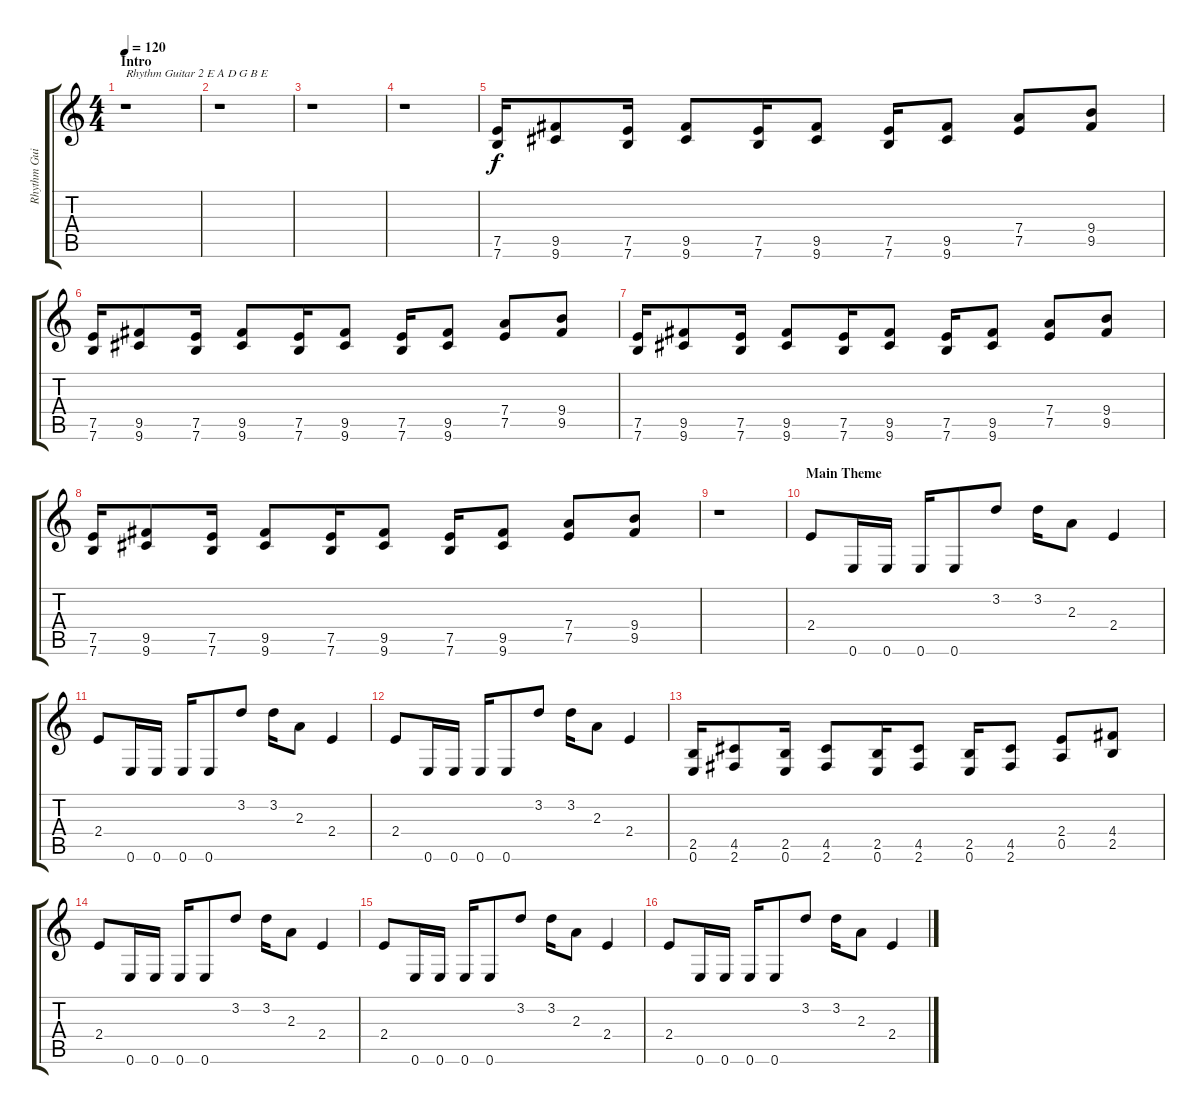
\track ("Rhythm Guitar 2" "Rhythm Gui") {instrument distortionguitar}
\staff {score tabs}
\tuning (E4 B3 G3 D3 A2 E2) {hide}
\ts (4 4)
\section ("" "Intro")
\tempo 120
\clef g2
\ks c
r.1{txt "Rhythm Guitar 2 E A D G B E" dy f instrument distortionguitar} |
r.1 |
r.1 |
r.1 |
(7.5 7.6).16 (9.5 9.6).8 (7.5 7.6).16 (9.5 9.6).8 (7.5 7.6).16 (9.5 9.6).8 (7.5 7.6).16 (9.5 9.6).8 (7.4 7.5).8 (9.4 9.5).8 |
(7.5 7.6).16 (9.5 9.6).8 (7.5 7.6).16 (9.5 9.6).8 (7.5 7.6).16 (9.5 9.6).8 (7.5 7.6).16 (9.5 9.6).8 (7.4 7.5).8 (9.4 9.5).8 |
(7.5 7.6).16 (9.5 9.6).8 (7.5 7.6).16 (9.5 9.6).8 (7.5 7.6).16 (9.5 9.6).8 (7.5 7.6).16 (9.5 9.6).8 (7.4 7.5).8 (9.4 9.5).8 |
(7.5 7.6).16 (9.5 9.6).8 (7.5 7.6).16 (9.5 9.6).8 (7.5 7.6).16 (9.5 9.6).8 (7.5 7.6).16 (9.5 9.6).8 (7.4 7.5).8 (9.4 9.5).8 |
r.1 |
\section ("" "Main Theme")
2.4.8 0.6.16 0.6.16 0.6.16 0.6.8 3.2.8 3.2.16 2.3.8 2.4.4 |
2.4.8 0.6.16 0.6.16 0.6.16 0.6.8 3.2.8 3.2.16 2.3.8 2.4.4 |
2.4.8 0.6.16 0.6.16 0.6.16 0.6.8 3.2.8 3.2.16 2.3.8 2.4.4 |
(2.5 0.6).16 (4.5 2.6).8 (2.5 0.6).16 (4.5 2.6).8 (2.5 0.6).16 (4.5 2.6).8 (2.5 0.6).16 (4.5 2.6).8 (2.4 0.5).8 (4.4 2.5).8 |
2.4.8 0.6.16 0.6.16 0.6.16 0.6.8 3.2.8 3.2.16 2.3.8 2.4.4 |
2.4.8 0.6.16 0.6.16 0.6.16 0.6.8 3.2.8 3.2.16 2.3.8 2.4.4 |
2.4.8 0.6.16 0.6.16 0.6.16 0.6.8 3.2.8 3.2.16 2.3.8 2.4.4
